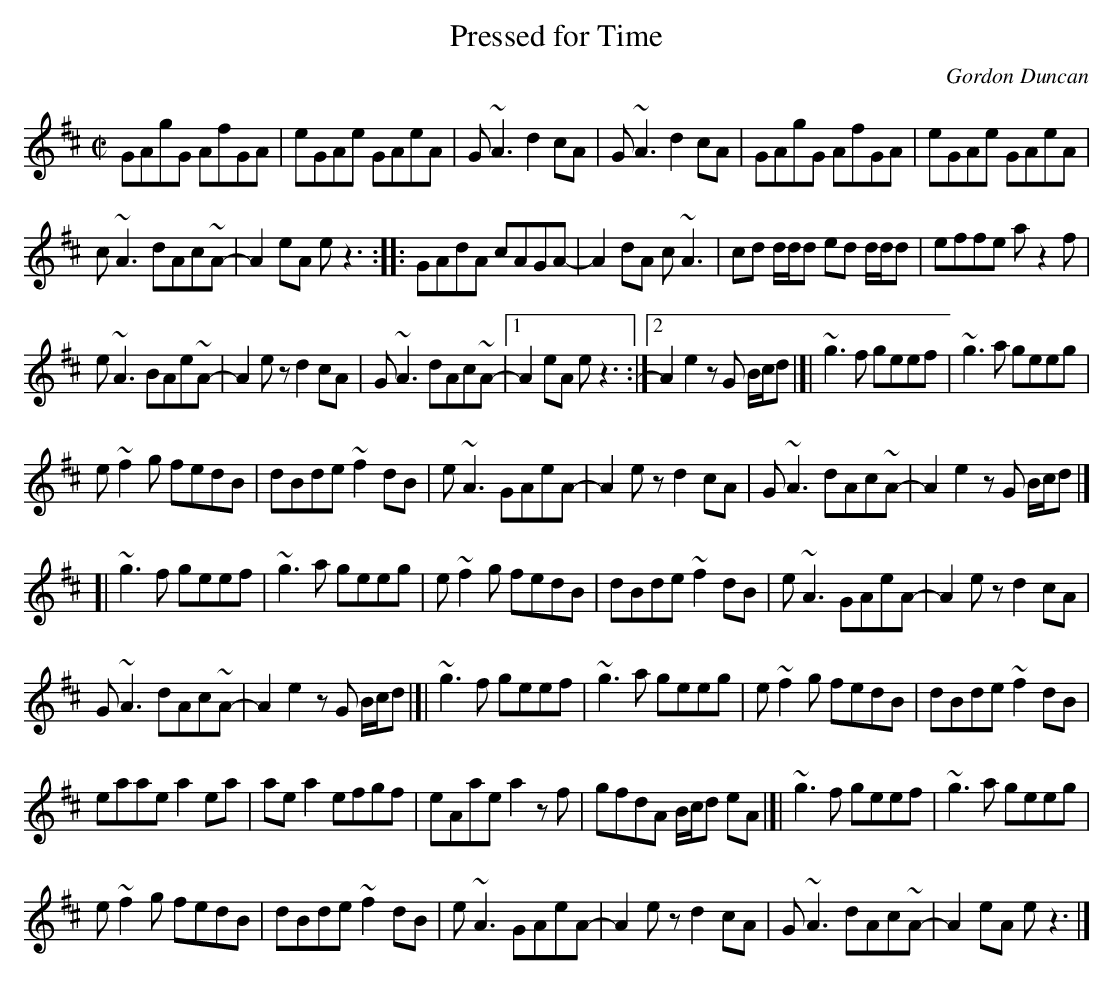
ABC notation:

X:1
T:Pressed for Time
M:C|
L:1/8
C:Gordon Duncan
K:AMix
GAgG AfGA | eGAe GAeA |\
G~A3 d2cA | G~A3 d2cA |\
GAgG AfGA | eGAe GAeA |
c~A3 dAc~A- | A2eA ez3 :|\
|:\
GAdA cAGA- | A2dA c~A3 |\
cd d/2d/2d ed d/2d/2d | effe az2f |
e~A3 BAe~A- | A2ez d2cA |\
G~A3 dAc~A- |1 A2eA ez3 :|2 A2e2 zG B/2c/2d |]|\
~g3f geef | ~g3a geeg |
e~f2g fedB | dBde ~f2dB |\
e~A3 GAeA- | A2ez d2cA |\
G~A3 dAc~A- | A2e2 z G B/2c/2d |]
[|\
~g3f geef | ~g3a geeg |\
e~f2g fedB | dBde ~f2dB |\
e~A3 GAeA- | A2ez d2cA |
G~A3 dAc~A- | A2e2 z G B/2c/2d |]|\
~g3f geef | ~g3a geeg |\
e~f2g fedB | dBde ~f2dB |
eaae a2ea | aea2 efgf |\
eAae a2zf | gfdA B/2c/2d eA |]|\
~g3f geef | ~g3a geeg |
e~f2g fedB | dBde ~f2dB |\
e~A3 GAeA- | A2ez d2cA |\
G~A3 dAc~A- | A2eA ez3 |]
